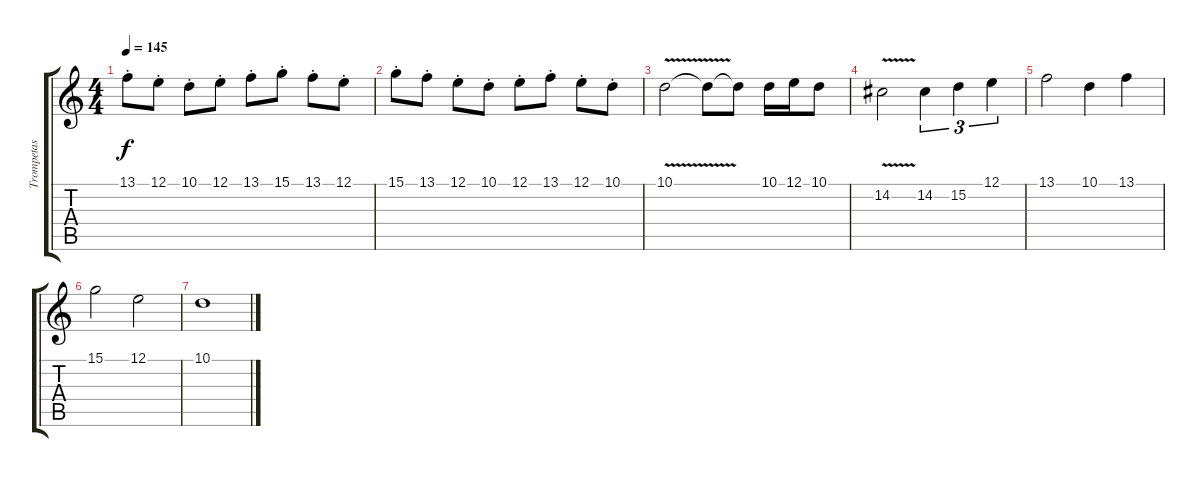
\track ("Trompetas" "Trompetas") {instrument bassoon}
\staff {score tabs}
\tuning (E4 B3 G3 D3 A2 E2) {hide}
\ts (4 4)
\tempo 145
\clef g2
\ks c
13.1{st}.8{dy f} 12.1{st}.8 10.1{st}.8 12.1{st}.8 13.1{st}.8 15.1{st}.8 13.1{st}.8 12.1{st}.8 |
15.1{st}.8 13.1{st}.8 12.1{st}.8 10.1{st}.8 12.1{st}.8 13.1{st}.8 12.1{st}.8 10.1{st}.8 |
10.1{v}.2 10.1{t}.8 10.1{t}.8 10.1.16 12.1.16 10.1.8 |
14.2{v}.2 14.2.4{tu (3 2)} 15.2.4{tu (3 2)} 12.1.4{tu (3 2)} |
13.1.2 10.1.4 13.1.4 |
15.1.2 12.1.2 |
10.1.1
